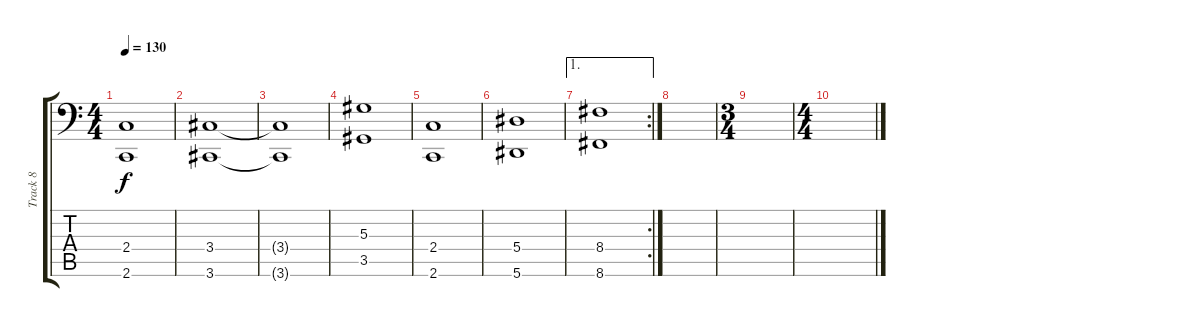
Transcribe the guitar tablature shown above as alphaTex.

\track ("Track 8" "Track 8") {instrument pad7halo}
\staff {score tabs}
\tuning (C4 G3 Eb3 Bb2 F2 Bb1) {hide}
\ts (4 4)
\tempo 130
\clef f4
\ks c
(2.4 2.6).1{dy f} |
(3.4 3.6).1 |
(3.4{t} 3.6{t}).1 |
(5.3 3.5).1 |
(2.4 2.6).1 |
(5.4 5.6).1 |
\ae 1
\rc 2
(8.4 8.6).1 |
|
\ts (3 4)
|
\ts (4 4)
